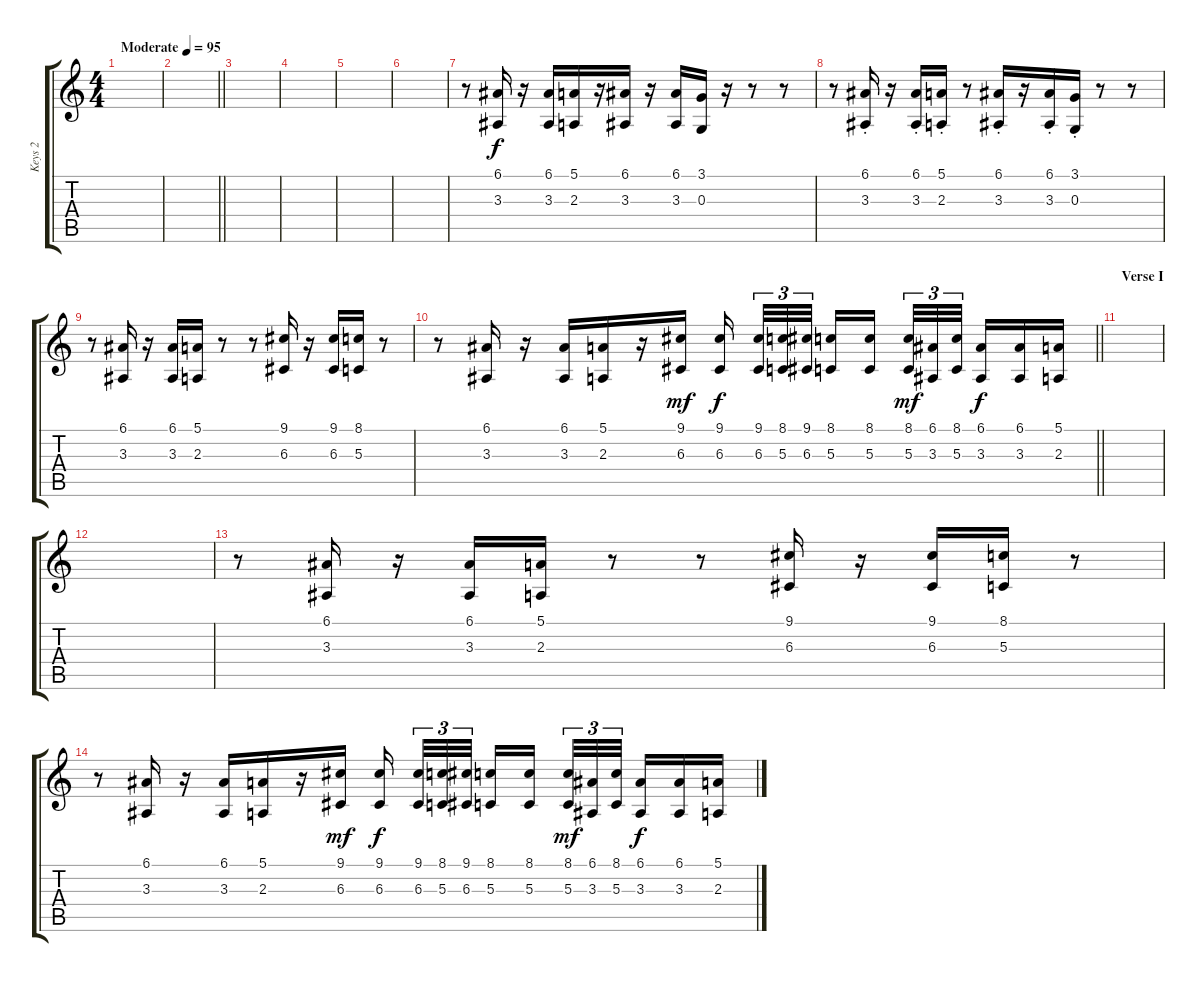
\track ("Keys 2" "Keys 2") {instrument piccolo}
\staff {score tabs}
\tuning (E4 B3 G3 D3 A2 E2) {hide}
\ts (4 4)
\tempo (95 "Moderate")
\clef g2
\ks c
|
\barLineRight lightlight
|
|
|
|
|
r.8 (6.1 3.3).16 r.16 (6.1 3.3).16 (5.1 2.3).16 r.16 (6.1 3.3).16 r.16 (6.1 3.3).16 (3.1 0.3).16 r.16 r.8 r.8 |
r.8 (6.1{st} 3.3{st}).16 r.16 (6.1{st} 3.3{st}).16 (5.1{st} 2.3{st}).16 r.8 (6.1{st} 3.3{st}).16 r.16 (6.1{st} 3.3{st}).16 (3.1{st} 0.3{st}).16 r.8 r.8 |
r.8 (6.1 3.3).16 r.16 (6.1 3.3).16 (5.1 2.3).16 r.8 r.8 (9.1 6.3).16 r.16 (9.1 6.3).16 (8.1 5.3).16 r.8 |
\barLineRight lightlight
r.8 (6.1 3.3).16 r.16 (6.1 3.3).16 (5.1 2.3).16 r.16 (9.1 6.3).16{dy mf} (9.1 6.3).16{dy f beam splitsecondary} (9.1 6.3).32{tu (3 2)} (8.1 5.3).32{tu (3 2)} (9.1 6.3).32{tu (3 2) beam splitsecondary} (8.1 5.3).16 (8.1 5.3).16 (8.1 5.3).32{tu (3 2) dy mf} (6.1 3.3).32{tu (3 2)} (8.1 5.3).32{tu (3 2) beam splitsecondary} (6.1 3.3).16{dy f} (6.1 3.3).16 (5.1 2.3).16 |
\section ("" "Verse I")
|
|
r.8 (6.1 3.3).16 r.16 (6.1 3.3).16 (5.1 2.3).16 r.8 r.8 (9.1 6.3).16 r.16 (9.1 6.3).16 (8.1 5.3).16 r.8 |
r.8 (6.1 3.3).16 r.16 (6.1 3.3).16 (5.1 2.3).16 r.16 (9.1 6.3).16{dy mf} (9.1 6.3).16{dy f beam splitsecondary} (9.1 6.3).32{tu (3 2)} (8.1 5.3).32{tu (3 2)} (9.1 6.3).32{tu (3 2) beam splitsecondary} (8.1 5.3).16 (8.1 5.3).16 (8.1 5.3).32{tu (3 2) dy mf} (6.1 3.3).32{tu (3 2)} (8.1 5.3).32{tu (3 2) beam splitsecondary} (6.1 3.3).16{dy f} (6.1 3.3).16 (5.1 2.3).16
